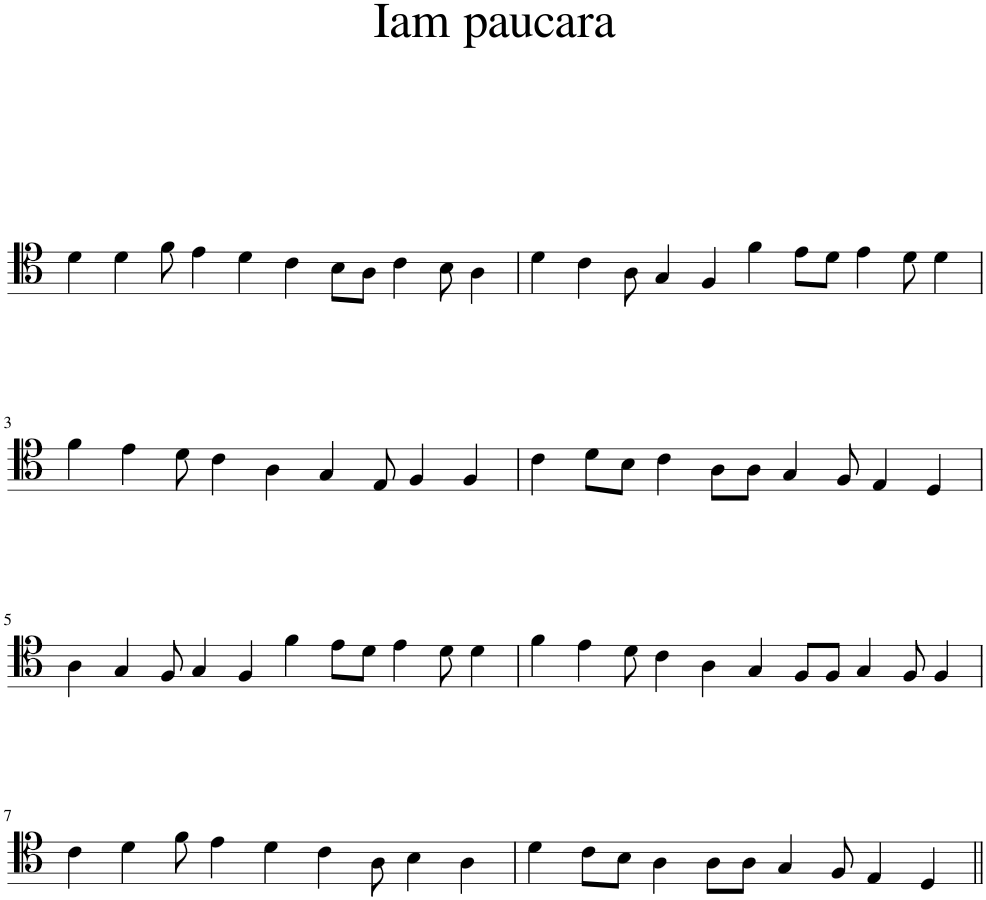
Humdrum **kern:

**kern
*part1
*staff1
*I"Piano
*I'Pno.
*clefC4
*k[]
*M18/8
=1
4d\
4d\
8f\
4e\
4d\
4c\
8B\L
8A\J
4c\
8B\
4A\
=2
4d\
4c\
8A\
4G/
4F/
4f\
8e\L
8d\J
4e\
8d\
4d\
!!LO:LB:g=z
=3
*M16/8
4f\
4e\
8d\
4c\
4A\
4G/
8E/
4F/
4F/
=4
*M15/8
4c\
8d\L
8B\J
4c\
8A\L
8A\J
4G/
8F/
4E/
4D/
!!LO:LB:g=z
=5
*M18/8
4A\
4G/
8F/
4G/
4F/
4f\
8e\L
8d\J
4e\
8d\
4d\
=6
4f\
4e\
8d\
4c\
4A\
4G/
8F/L
8F/J
4G/
8F/
4F/
!!LO:LB:g=z
=7
*M16/8
4c\
4d\
8f\
4e\
4d\
4c\
8A\
4B\
4A\
=8
*M15/8
4d\
8c\L
8B\J
4A\
8A\L
8A\J
4G/
8F/
4E/
4D/
=||
*-
